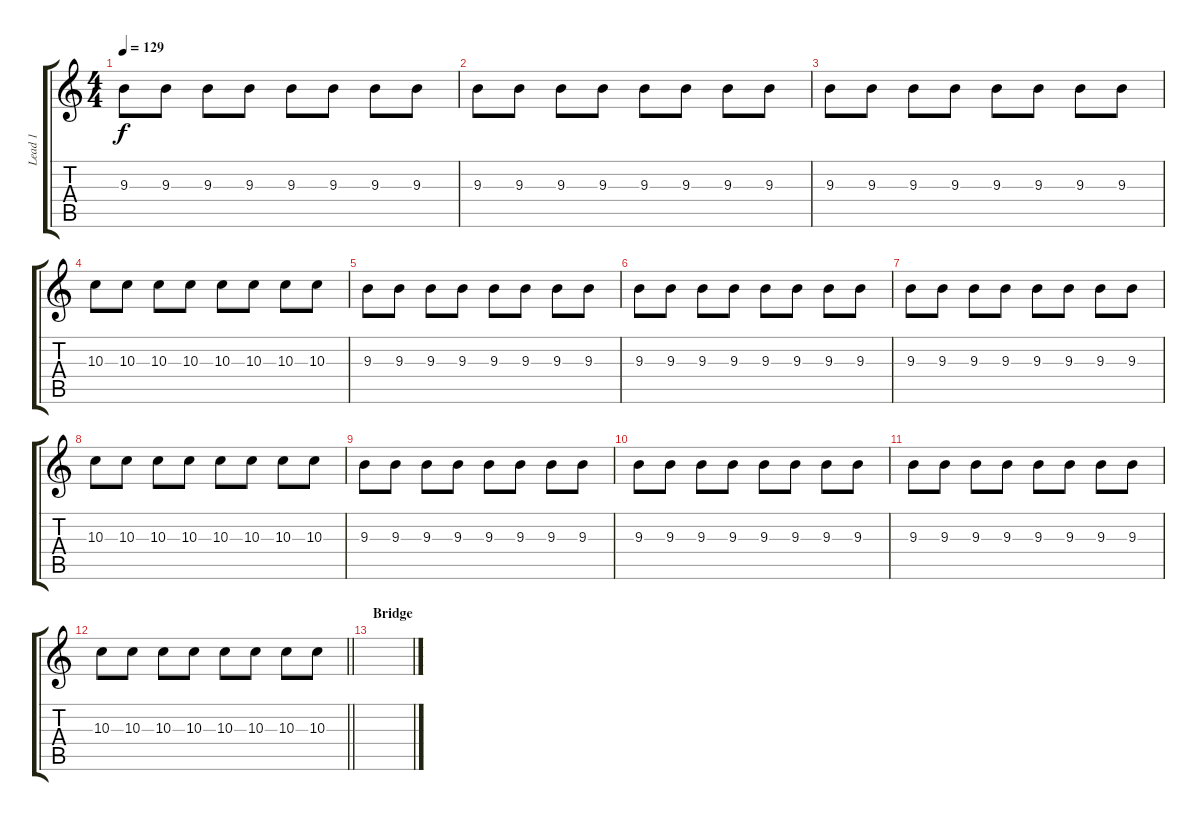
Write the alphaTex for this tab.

\track ("Lead 1" "Lead 1") {instrument overdrivenguitar}
\staff {score tabs}
\tuning (B3 Gb3 D3 A2 E2 B1) {hide}
\ts (4 4)
\tempo 129
\clef g2
\ks c
9.3.8{dy f} 9.3.8 9.3.8 9.3.8 9.3.8 9.3.8 9.3.8 9.3.8 |
9.3.8 9.3.8 9.3.8 9.3.8 9.3.8 9.3.8 9.3.8 9.3.8 |
9.3.8 9.3.8 9.3.8 9.3.8 9.3.8 9.3.8 9.3.8 9.3.8 |
10.3.8 10.3.8 10.3.8 10.3.8 10.3.8 10.3.8 10.3.8 10.3.8 |
9.3.8 9.3.8 9.3.8 9.3.8 9.3.8 9.3.8 9.3.8 9.3.8 |
9.3.8 9.3.8 9.3.8 9.3.8 9.3.8 9.3.8 9.3.8 9.3.8 |
9.3.8 9.3.8 9.3.8 9.3.8 9.3.8 9.3.8 9.3.8 9.3.8 |
10.3.8 10.3.8 10.3.8 10.3.8 10.3.8 10.3.8 10.3.8 10.3.8 |
9.3.8 9.3.8 9.3.8 9.3.8 9.3.8 9.3.8 9.3.8 9.3.8 |
9.3.8 9.3.8 9.3.8 9.3.8 9.3.8 9.3.8 9.3.8 9.3.8 |
9.3.8 9.3.8 9.3.8 9.3.8 9.3.8 9.3.8 9.3.8 9.3.8 |
\barLineRight lightlight
10.3.8 10.3.8 10.3.8 10.3.8 10.3.8 10.3.8 10.3.8 10.3.8 |
\section ("" "Bridge")
